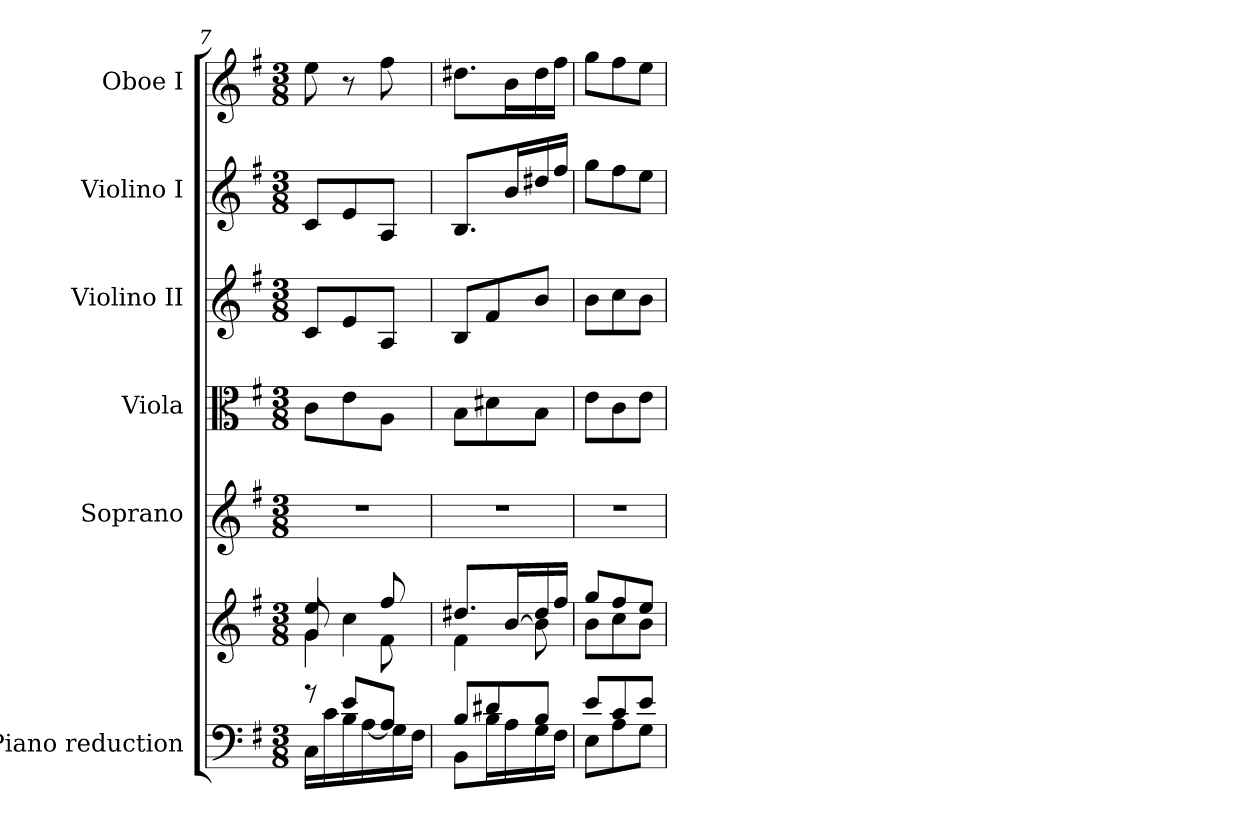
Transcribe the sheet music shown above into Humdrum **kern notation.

**kern	**kern	**kern	**kern	**kern	**kern	**kern
*part6	*part6	*part5	*part4	*part3	*part2	*part1
*staff7	*staff6	*staff5	*staff4	*staff3	*staff2	*staff1
*I"Piano reduction	*	*I"Soprano	*I"Viola	*I"Violino II	*I"Violino I	*I"Oboe I
*I'Pno	*	*	*I'Vla	*I'Vln	*I'Vln	*I'Ob
*clefF4	*clefG2	*clefG2	*clefC3	*clefG2	*clefG2	*clefG2
*k[f#]	*k[f#]	*k[f#]	*k[f#]	*k[f#]	*k[f#]	*k[f#]
*M3/8	*M3/8	*M3/8	*M3/8	*M3/8	*M3/8	*M3/8
=7	=7	=7	=7	=7	=7	=7
*^	*^	*	*	*	*	*
*	*	*	*^	*	*	*	*	*
8r	16C\LL	4ee/	4g\	8g/	4.r	8c\L	8c/L	8c/L	8ee\
.	16c\	.	.	.	.	.	.	.	.
8e/L	16B\	.	.	4cc\	.	8e\	8e/	8e/	8r
.	[>16A\	.	.	.	.	.	.	.	.
8A/J]	16G\	8ff#/	8f#\	.	.	8A\J	8A/J	8A/J	8ff#\
.	16F#\JJ	.	.	.	.	.	.	.	.
*	*	*	*v	*v	*	*	*	*	*
=8	=8	=8	=8	=8	=8	=8	=8	=8
8B/L	8BB\L	8.dd#X/L	4f#\	4.r	8B\L	8B/L	8.B/L	8.dd#X\L
8d#X/	16B\L	.	.	.	8d#X\	8f#/	.	.
.	16A\	[<16b/L	.	.	.	.	16b/L	16b\L
8B/J	16G\	16dd#/	8b\]	.	8B\J	8b/J	16dd#X/	16dd#\
.	16F#\JJ	16ff#/JJ	.	.	.	.	16ff#/JJ	16ff#\JJ
=9	=9	=9	=9	=9	=9	=9	=9	=9
8e/L	8E\L	8gg/L	8b\L	4.r	8e\L	8b\L	8gg\L	8gg\L
8c/	8A\	8ff#/	8cc\	.	8c\	8cc\	8ff#\	8ff#\
8e/J	8G\J	8ee/J	8b\J	.	8e\J	8b\J	8ee\J	8ee\J
*v	*v	*	*	*	*	*	*	*
*	*v	*v	*	*	*	*	*
=	=	=	=	=	=	=
*-	*-	*-	*-	*-	*-	*-
